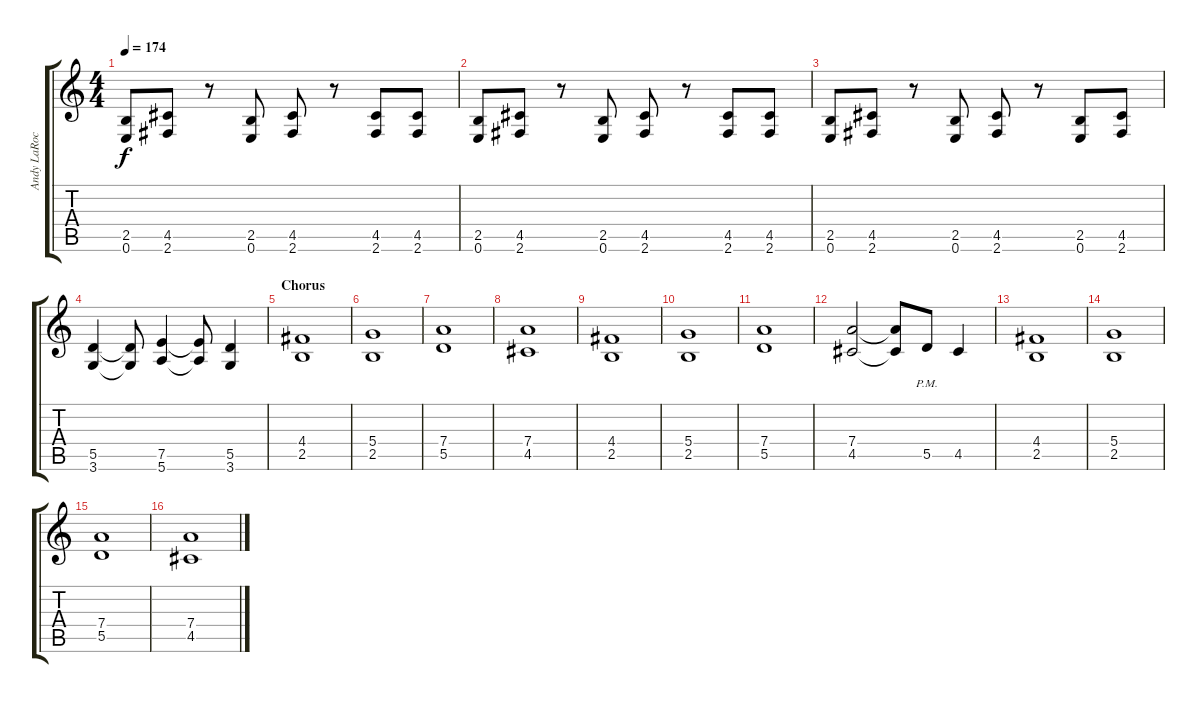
\track ("Andy LaRocque" "Andy LaRoc") {instrument distortionguitar}
\staff {score tabs}
\tuning (E4 B3 G3 D3 A2 E2) {hide}
\ts (4 4)
\tempo 174
\clef g2
\ks c
(2.5 0.6).8{dy f} (4.5 2.6).8 r.8 (2.5 0.6).8 (4.5 2.6).8 r.8 (4.5 2.6).8 (4.5 2.6).8 |
(2.5 0.6).8 (4.5 2.6).8 r.8 (2.5 0.6).8 (4.5 2.6).8 r.8 (4.5 2.6).8 (4.5 2.6).8 |
(2.5 0.6).8 (4.5 2.6).8 r.8 (2.5 0.6).8 (4.5 2.6).8 r.8 (2.5 0.6).8 (4.5 2.6).8 |
(5.5 3.6).4 (5.5{t} 3.6{t}).8 (7.5 5.6).4 (7.5{t} 5.6{t}).8 (5.5 3.6).4 |
\section ("" "Chorus")
(4.4 2.5).1 |
(5.4 2.5).1 |
(7.4 5.5).1 |
(7.4 4.5).1 |
(4.4 2.5).1 |
(5.4 2.5).1 |
(7.4 5.5).1 |
(7.4 4.5).2 (7.4{t} 4.5{t}).8 5.5{pm}.8 4.5.4 |
(4.4 2.5).1 |
(5.4 2.5).1 |
(7.4 5.5).1 |
(7.4 4.5).1
